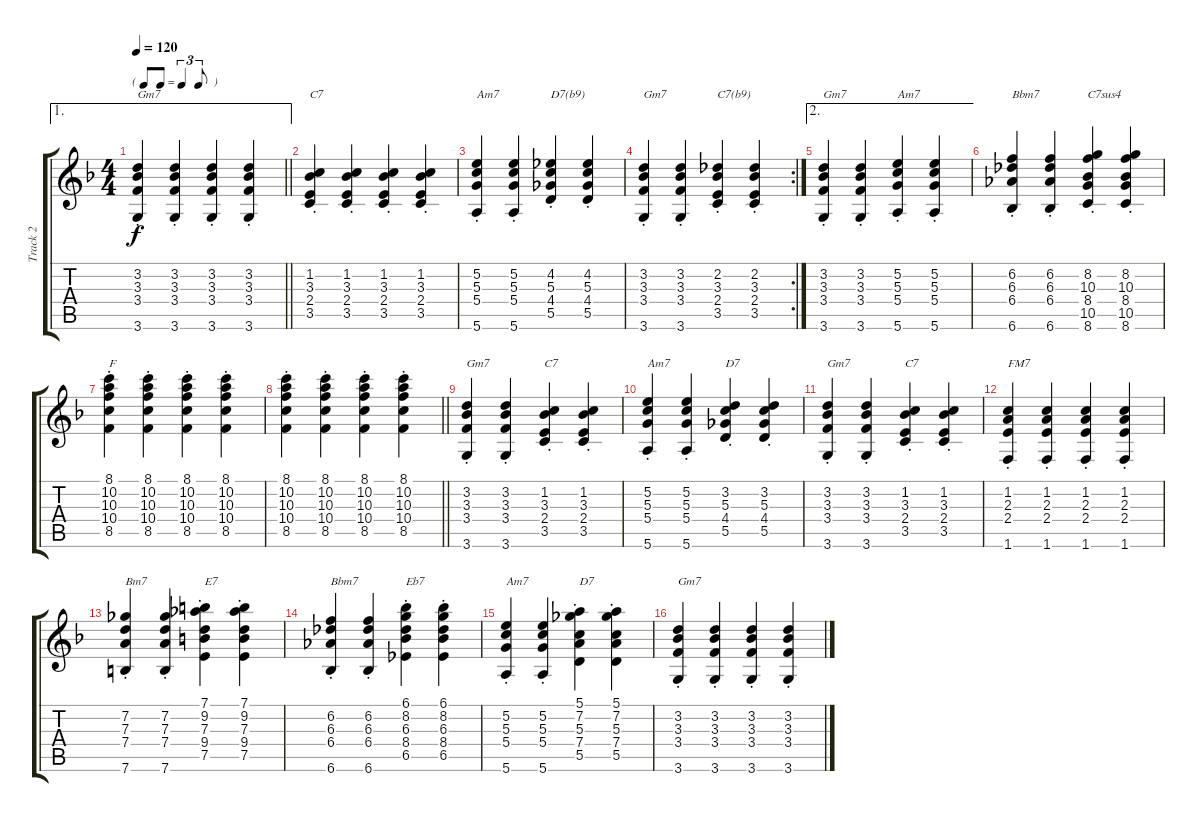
\track ("Track 2" "Track 2") {instrument acousticguitarnylon}
\staff {score tabs}
\tuning (E4 B3 G3 D3 A2 E2) {hide}
\ae 1
\ts (4 4)
\tf triplet8th
\tempo 120
\clef g2
\barLineRight lightlight
\ks f
(3.2{st} 3.3{st} 3.4{st} 3.6{st}).4{txt "Gm7" dy f} (3.2{st} 3.3{st} 3.4{st} 3.6{st}).4 (3.2{st} 3.3{st} 3.4{st} 3.6{st}).4 (3.2{st} 3.3{st} 3.4{st} 3.6{st}).4 |
(1.2{st} 3.3{st} 2.4{st} 3.5{st}).4{txt "C7"} (1.2{st} 3.3{st} 2.4{st} 3.5{st}).4 (1.2{st} 3.3{st} 2.4{st} 3.5{st}).4 (1.2{st} 3.3{st} 2.4{st} 3.5{st}).4 |
(5.2{st} 5.3{st} 5.4{st} 5.6{st}).4{txt "Am7"} (5.2{st} 5.3{st} 5.4{st} 5.6{st}).4 (4.2{st} 5.3{st} 4.4{st} 5.5{st}).4{txt "D7(b9)"} (4.2{st} 5.3{st} 4.4{st} 5.5{st}).4 |
\rc 2
(3.2{st} 3.3{st} 3.4{st} 3.6{st}).4{txt "Gm7"} (3.2{st} 3.3{st} 3.4{st} 3.6{st}).4 (2.2{st} 3.3{st} 2.4{st} 3.5{st}).4{txt "C7(b9)"} (2.2{st} 3.3{st} 2.4{st} 3.5{st}).4 |
\ae 2
(3.2{st} 3.3{st} 3.4{st} 3.6{st}).4{txt "Gm7"} (3.2{st} 3.3{st} 3.4{st} 3.6{st}).4 (5.2{st} 5.3{st} 5.4{st} 5.6{st}).4{txt "Am7"} (5.2{st} 5.3{st} 5.4{st} 5.6{st}).4 |
(6.2{st} 6.3{st} 6.4{st} 6.6{st}).4{txt "Bbm7"} (6.2{st} 6.3{st} 6.4{st} 6.6{st}).4 (8.2{st} 10.3{st} 8.4{st} 10.5{st} 8.6{st}).4{txt "C7sus4"} (8.2{st} 10.3{st} 8.4{st} 10.5{st} 8.6{st}).4 |
(8.1{st} 10.2{st} 10.3{st} 10.4{st} 8.5{st}).4{txt "F"} (8.1{st} 10.2{st} 10.3{st} 10.4{st} 8.5{st}).4 (8.1{st} 10.2{st} 10.3{st} 10.4{st} 8.5{st}).4 (8.1{st} 10.2{st} 10.3{st} 10.4{st} 8.5{st}).4 |
\barLineRight lightlight
(8.1{st} 10.2{st} 10.3{st} 10.4{st} 8.5{st}).4 (8.1{st} 10.2{st} 10.3{st} 10.4{st} 8.5{st}).4 (8.1{st} 10.2{st} 10.3{st} 10.4{st} 8.5{st}).4 (8.1{st} 10.2{st} 10.3{st} 10.4{st} 8.5{st}).4 |
(3.2{st} 3.3{st} 3.4{st} 3.6{st}).4{txt "Gm7"} (3.2{st} 3.3{st} 3.4{st} 3.6{st}).4 (1.2{st} 3.3{st} 2.4{st} 3.5{st}).4{txt "C7"} (1.2{st} 3.3{st} 2.4{st} 3.5{st}).4 |
(5.2{st} 5.3{st} 5.4{st} 5.6{st}).4{txt "Am7"} (5.2{st} 5.3{st} 5.4{st} 5.6{st}).4 (3.2{st} 5.3{st} 4.4{st} 5.5{st}).4{txt "D7"} (3.2{st} 5.3{st} 4.4{st} 5.5{st}).4 |
(3.2{st} 3.3{st} 3.4{st} 3.6{st}).4{txt "Gm7"} (3.2{st} 3.3{st} 3.4{st} 3.6{st}).4 (1.2{st} 3.3{st} 2.4{st} 3.5{st}).4{txt "C7"} (1.2{st} 3.3{st} 2.4{st} 3.5{st}).4 |
(1.2{st} 2.3{st} 2.4{st} 1.6{st}).4{txt "FM7"} (1.2{st} 2.3{st} 2.4{st} 1.6{st}).4 (1.2{st} 2.3{st} 2.4{st} 1.6{st}).4 (1.2{st} 2.3{st} 2.4{st} 1.6{st}).4 |
(7.2{st} 7.3{st} 7.4{st} 7.6{st}).4{txt "Bm7"} (7.2{st} 7.3{st} 7.4{st} 7.6{st}).4 (7.1{st} 9.2{st} 7.3{st} 9.4{st} 7.5{st}).4{txt "E7"} (7.1{st} 9.2{st} 7.3{st} 9.4{st} 7.5{st}).4 |
(6.2{st} 6.3{st} 6.4{st} 6.6{st}).4{txt "Bbm7"} (6.2{st} 6.3{st} 6.4{st} 6.6{st}).4 (6.1{st} 8.2{st} 6.3{st} 8.4{st} 6.5{st}).4{txt "Eb7"} (6.1{st} 8.2{st} 6.3{st} 8.4{st} 6.5{st}).4 |
(5.2{st} 5.3{st} 5.4{st} 5.6{st}).4{txt "Am7"} (5.2{st} 5.3{st} 5.4{st} 5.6{st}).4 (5.1{st} 7.2{st} 5.3{st} 7.4{st} 5.5{st}).4{txt "D7"} (5.1{st} 7.2{st} 5.3{st} 7.4{st} 5.5{st}).4 |
(3.2{st} 3.3{st} 3.4{st} 3.6{st}).4{txt "Gm7"} (3.2{st} 3.3{st} 3.4{st} 3.6{st}).4 (3.2{st} 3.3{st} 3.4{st} 3.6{st}).4 (3.2{st} 3.3{st} 3.4{st} 3.6{st}).4
